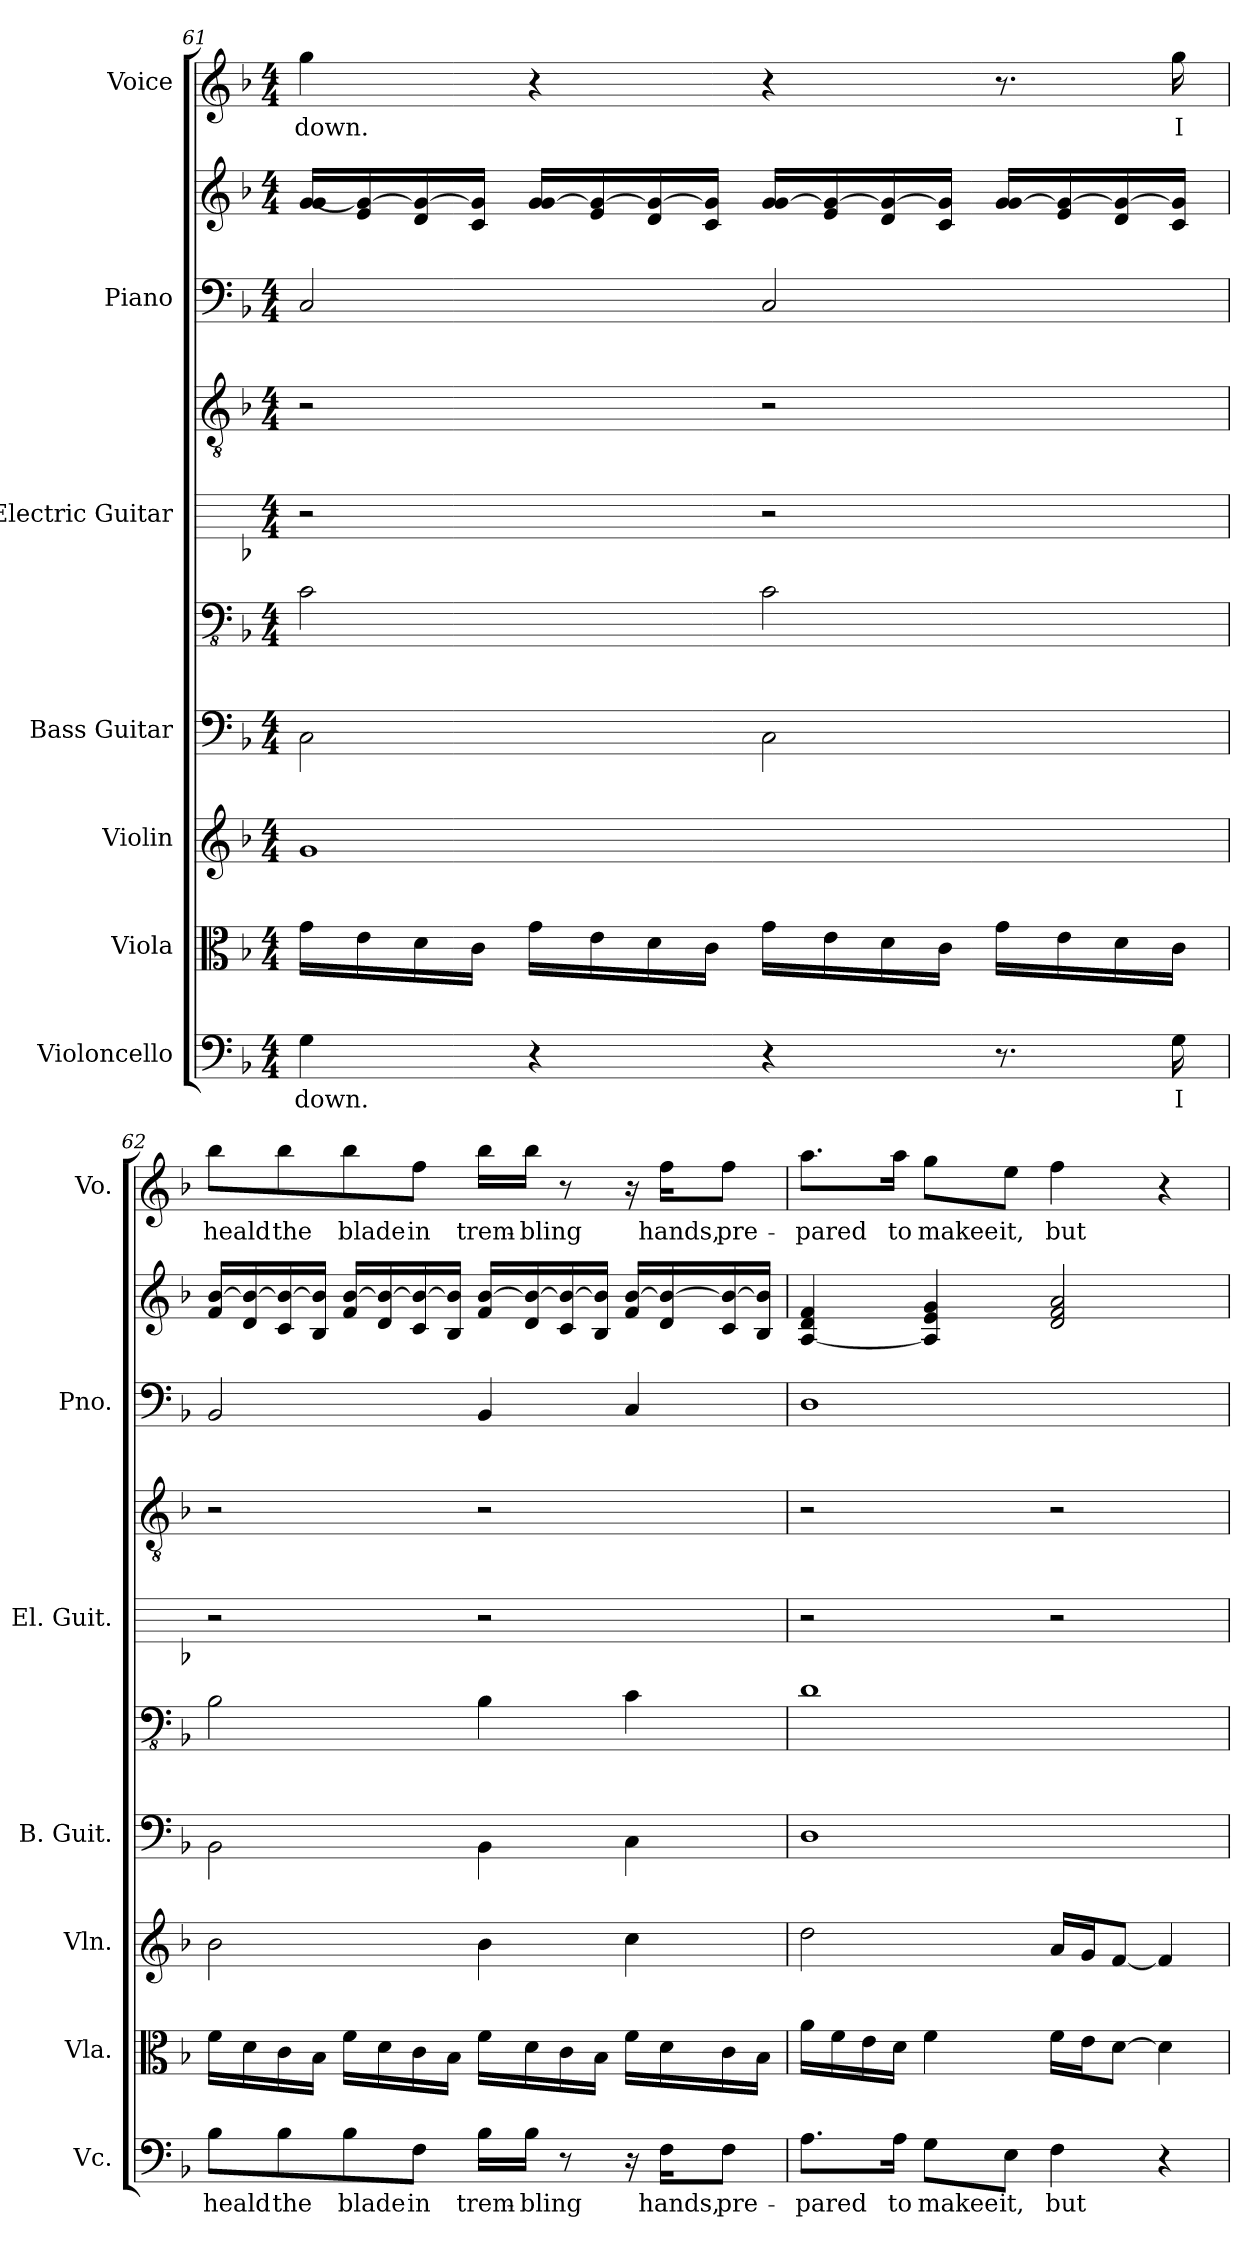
**kern	**text	**kern	**kern	**kern	**kern	**kern	**kern	**kern	**kern	**kern	**text
*part7	*part7	*part6	*part5	*part4	*part4	*part3	*part3	*part2	*part2	*part1	*part1
*staff10	*staff10	*staff9	*staff8	*staff7	*staff6	*staff5	*staff4	*staff3	*staff2	*staff1	*staff1
*I"Violoncello	*	*I"Viola	*I"Violin	*I"Bass Guitar	*	*I"Electric Guitar	*	*I"Piano	*	*I"Voice	*
*I'Vc.	*	*I'Vla.	*I'Vln.	*I'B. Guit.	*	*I'El. Guit.	*	*I'Pno.	*	*I'Vo.	*
!!LO:PB:g=z
*clefF4	*	*clefC3	*clefG2	*	*clefFv4	*	*clefGv2	*clefF4	*clefG2	*clefG2	*
*k[b-]	*	*k[b-]	*k[b-]	*k[b-]	*k[b-]	*k[b-]	*k[b-]	*k[b-]	*k[b-]	*k[b-]	*
*M4/4	*	*M4/4	*M4/4	*M4/4	*M4/4	*M4/4	*M4/4	*M4/4	*M4/4	*M4/4	*
=61	=61	=61	=61	=61	=61	=61	=61	=61	=61	=61	=61
4G\	down.	16g\LL	1g	2C\	2C\	2r	2r	2C/	[16g/ 16g/LL	4gg\	down.
.	.	16e\	.	.	.	.	.	.	16e/ 16g/_	.	.
.	.	16d\	.	.	.	.	.	.	16d/ 16g/_	.	.
.	.	16c\JJ	.	.	.	.	.	.	16c/ 16g/]JJ	.	.
4r	.	16g\LL	.	.	.	.	.	.	16g/ [16g/LL	4r	.
.	.	16e\	.	.	.	.	.	.	16e/ 16g/_	.	.
.	.	16d\	.	.	.	.	.	.	16d/ 16g/_	.	.
.	.	16c\JJ	.	.	.	.	.	.	16c/ 16g/]JJ	.	.
4r	.	16g\LL	.	2C\	2C\	2r	2r	2C/	16g/ [16g/LL	4r	.
.	.	16e\	.	.	.	.	.	.	16e/ 16g/_	.	.
.	.	16d\	.	.	.	.	.	.	16d/ 16g/_	.	.
.	.	16c\JJ	.	.	.	.	.	.	16c/ 16g/]JJ	.	.
8.r	.	16g\LL	.	.	.	.	.	.	16g/ [16g/LL	8.r	.
.	.	16e\	.	.	.	.	.	.	16e/ 16g/_	.	.
.	.	16d\	.	.	.	.	.	.	16d/ 16g/_	.	.
16G\	I	16c\JJ	.	.	.	.	.	.	16c/ 16g/]JJ	16gg\	I
=62	=62	=62	=62	=62	=62	=62	=62	=62	=62	=62	=62
8B-\L	heald	16f\LL	2b-\	2BB-\	2BB-\	2r	2r	2BB-/	16f/ [16b-/LL	8bb-\L	heald
.	.	16d\	.	.	.	.	.	.	16d/ 16b-/_	.	.
8B-\	the	16c\	.	.	.	.	.	.	16c/ 16b-/_	8bb-\	the
.	.	16B-\JJ	.	.	.	.	.	.	16B-/ 16b-/]JJ	.	.
8B-\	blade	16f\LL	.	.	.	.	.	.	16f/ [16b-/LL	8bb-\	blade
.	.	16d\	.	.	.	.	.	.	16d/ 16b-/_	.	.
8F\J	in	16c\	.	.	.	.	.	.	16c/ 16b-/_	8ff\J	in
.	.	16B-\JJ	.	.	.	.	.	.	16B-/ 16b-/]JJ	.	.
16B-\LL	trem-	16f\LL	4b-\	4BB-\	4BB-\	2r	2r	4BB-/	16f/ [16b-/LL	16bb-\LL	trem-
16B-\JJ	-bling	16d\	.	.	.	.	.	.	16d/ 16b-/_	16bb-\JJ	-bling
8r	.	16c\	.	.	.	.	.	.	16c/ 16b-/_	8r	.
.	.	16B-\JJ	.	.	.	.	.	.	16B-/ 16b-/]JJ	.	.
16r	.	16f\LL	4cc\	4C\	4C\	.	.	4C/	16f/ [16b-/LL	16r	.
16F\KL	hands,	16d\	.	.	.	.	.	.	16d/ 16b-/_	16ff\KL	hands,
8F\J	pre-	16c\	.	.	.	.	.	.	16c/ 16b-/_	8ff\J	pre-
.	.	16B-\JJ	.	.	.	.	.	.	16B-/ 16b-/]JJ	.	.
=63	=63	=63	=63	=63	=63	=63	=63	=63	=63	=63	=63
8.A\L	-pared	16a\LL	2dd\	1D	1D	2r	2r	1D	[4A/ 4d/ 4f/	8.aa\L	-pared
.	.	16f\	.	.	.	.	.	.	.	.	.
.	.	16e\	.	.	.	.	.	.	.	.	.
16A\Jk	to	16d\JJ	.	.	.	.	.	.	.	16aa\Jk	to
8G\L	makee	4f\	.	.	.	.	.	.	4A/] 4e/ 4g/	8gg\L	makee
8E\J	it,	.	.	.	.	.	.	.	.	8ee\J	it,
4F\	but	16f\LL	16a/LL	.	.	2r	2r	.	2d/ 2f/ 2a/	4ff\	but
.	.	16e\J	16g/J	.	.	.	.	.	.	.	.
.	.	[8d\J	[8f/J	.	.	.	.	.	.	.	.
4r	.	4d\]	4f/]	.	.	.	.	.	.	4r	.
=	=	=	=	=	=	=	=	=	=	=	=
*-	*-	*-	*-	*-	*-	*-	*-	*-	*-	*-	*-
